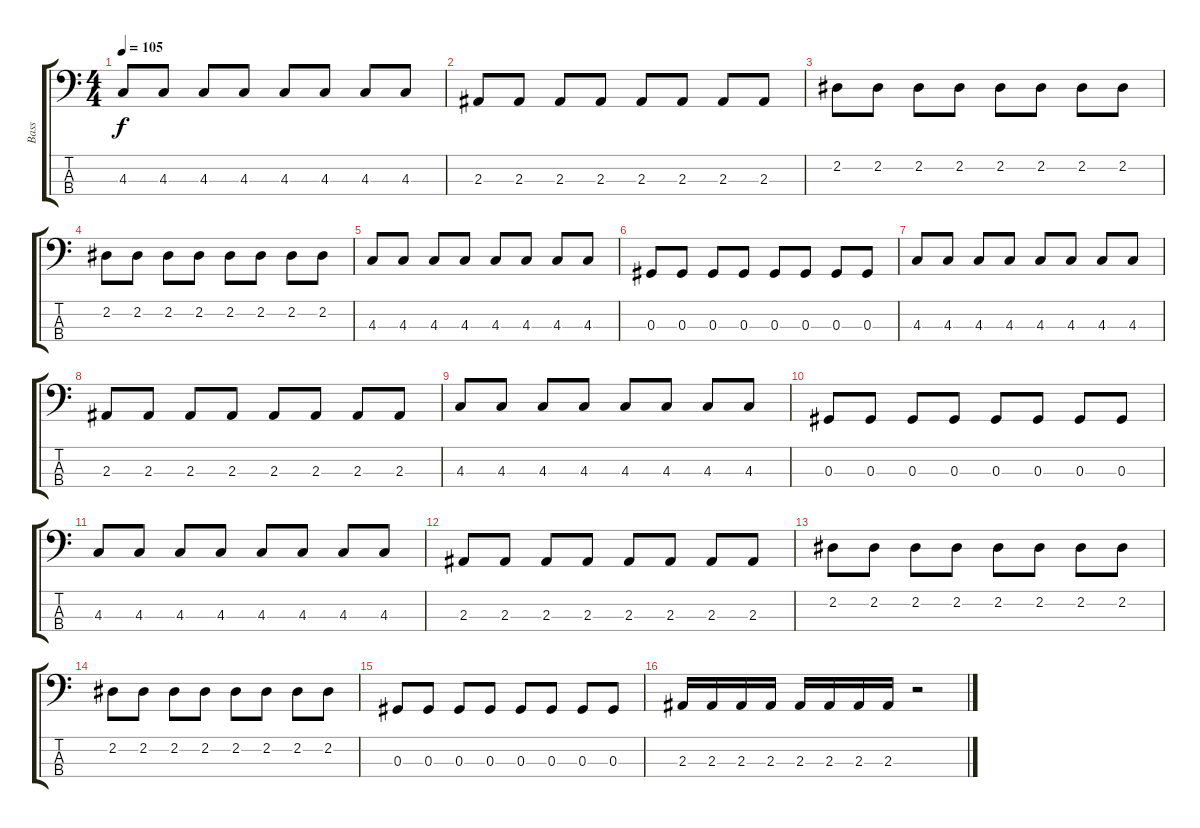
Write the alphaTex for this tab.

\track ("Bass" "Bass") {instrument electricbassfinger}
\staff {score tabs}
\tuning (Gb2 Db2 Ab1 Eb1) {hide}
\ts (4 4)
\tempo 105
\clef f4
\ks c
4.3.8{dy f} 4.3.8 4.3.8 4.3.8 4.3.8 4.3.8 4.3.8 4.3.8 |
2.3.8 2.3.8 2.3.8 2.3.8 2.3.8 2.3.8 2.3.8 2.3.8 |
2.2.8 2.2.8 2.2.8 2.2.8 2.2.8 2.2.8 2.2.8 2.2.8 |
2.2.8 2.2.8 2.2.8 2.2.8 2.2.8 2.2.8 2.2.8 2.2.8 |
4.3.8 4.3.8 4.3.8 4.3.8 4.3.8 4.3.8 4.3.8 4.3.8 |
0.3.8 0.3.8 0.3.8 0.3.8 0.3.8 0.3.8 0.3.8 0.3.8 |
4.3.8 4.3.8 4.3.8 4.3.8 4.3.8 4.3.8 4.3.8 4.3.8 |
2.3.8 2.3.8 2.3.8 2.3.8 2.3.8 2.3.8 2.3.8 2.3.8 |
4.3.8 4.3.8 4.3.8 4.3.8 4.3.8 4.3.8 4.3.8 4.3.8 |
0.3.8 0.3.8 0.3.8 0.3.8 0.3.8 0.3.8 0.3.8 0.3.8 |
4.3.8 4.3.8 4.3.8 4.3.8 4.3.8 4.3.8 4.3.8 4.3.8 |
2.3.8 2.3.8 2.3.8 2.3.8 2.3.8 2.3.8 2.3.8 2.3.8 |
2.2.8 2.2.8 2.2.8 2.2.8 2.2.8 2.2.8 2.2.8 2.2.8 |
2.2.8 2.2.8 2.2.8 2.2.8 2.2.8 2.2.8 2.2.8 2.2.8 |
0.3.8 0.3.8 0.3.8 0.3.8 0.3.8 0.3.8 0.3.8 0.3.8 |
2.3.16 2.3.16 2.3.16 2.3.16 2.3.16 2.3.16 2.3.16 2.3.16 r.2
